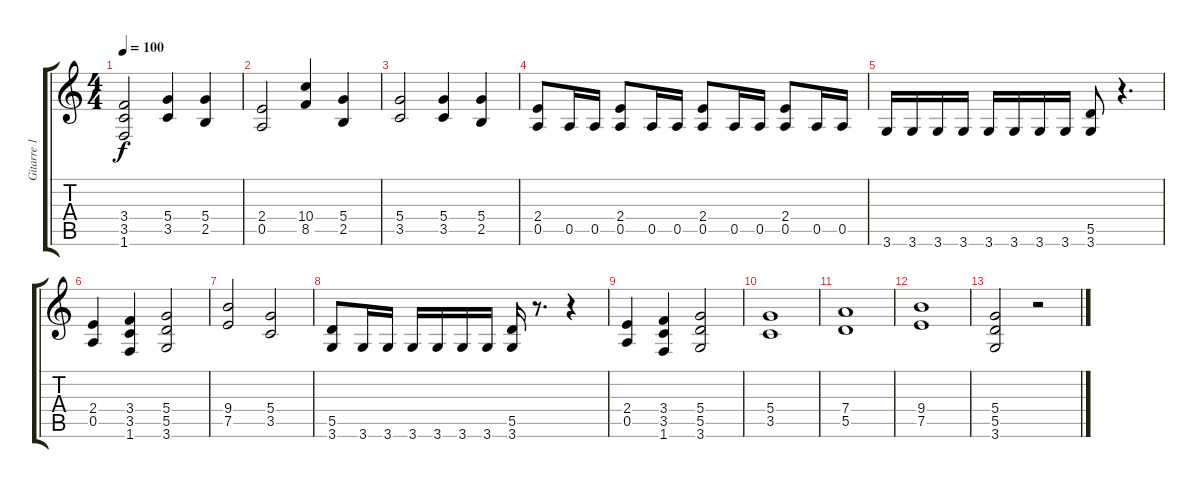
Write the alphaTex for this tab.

\track ("Gitarre 1" "Gitarre 1") {instrument distortionguitar}
\staff {score tabs}
\tuning (E4 B3 G3 D3 A2 E2) {hide}
\ts (4 4)
\tempo 100
\clef g2
\ks c
(3.4 3.5 1.6).2{dy f} (5.4 3.5).4 (5.4 2.5).4 |
(2.4 0.5).2 (10.4 8.5).4 (5.4 2.5).4 |
(5.4 3.5).2 (5.4 3.5).4 (5.4 2.5).4 |
(2.4 0.5).8 0.5.16 0.5.16 (2.4 0.5).8 0.5.16 0.5.16 (2.4 0.5).8 0.5.16 0.5.16 (2.4 0.5).8 0.5.16 0.5.16 |
3.6.16 3.6.16 3.6.16 3.6.16 3.6.16 3.6.16 3.6.16 3.6.16 (5.5 3.6).8 r.4{d} |
(2.4 0.5).4 (3.4 3.5 1.6).4 (5.4 5.5 3.6).2 |
(9.4 7.5).2 (5.4 3.5).2 |
(5.5 3.6).8 3.6.16 3.6.16 3.6.16 3.6.16 3.6.16 3.6.16 (5.5 3.6).16 r.8{d} r.4 |
(2.4 0.5).4 (3.4 3.5 1.6).4 (5.4 5.5 3.6).2 |
(5.4 3.5).1 |
(7.4 5.5).1 |
(9.4 7.5).1 |
(5.4 5.5 3.6).2 r.2
